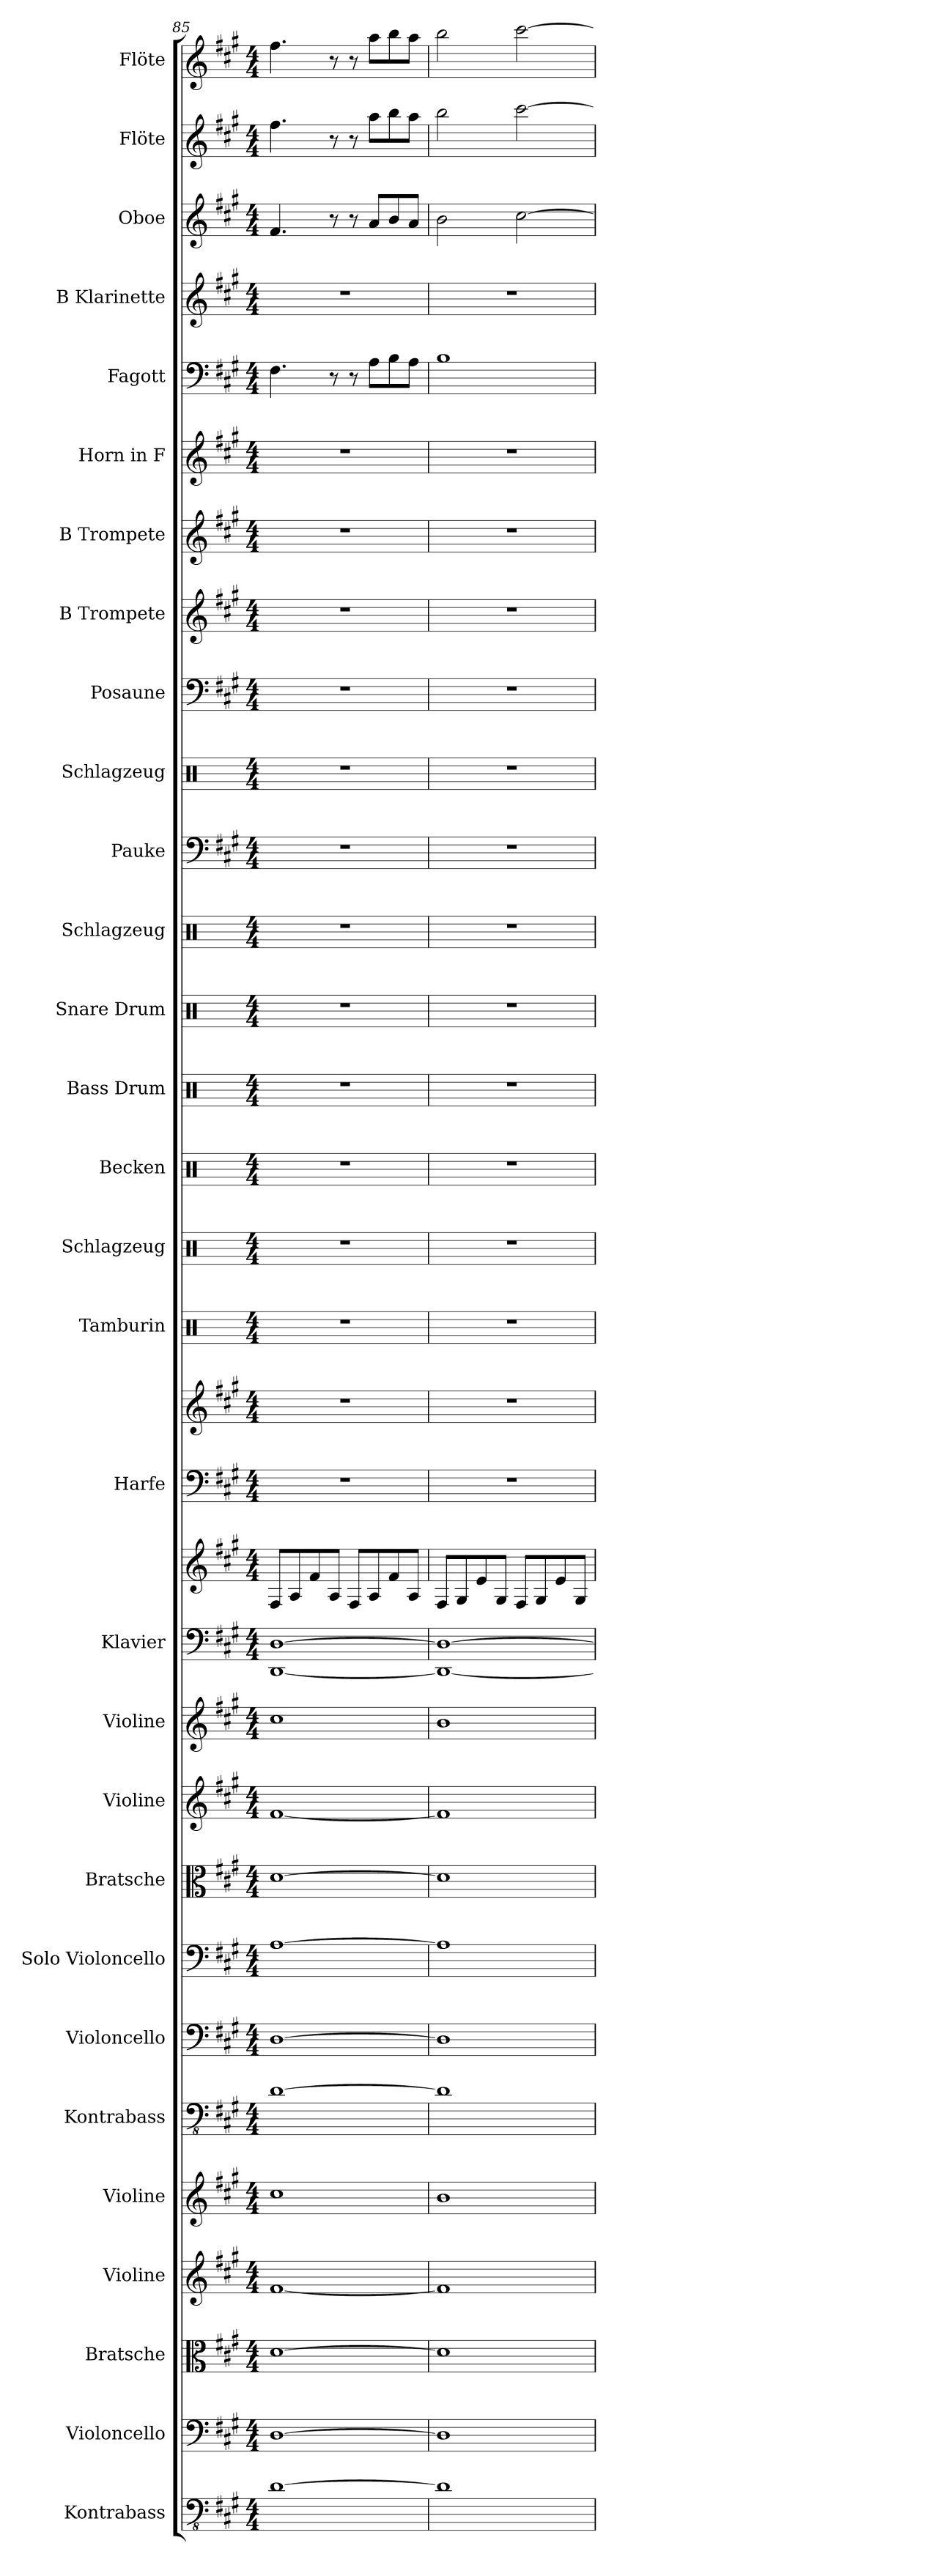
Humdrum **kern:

**kern	**kern	**kern	**kern	**kern	**kern	**kern	**kern	**kern	**kern	**kern	**kern	**kern	**kern	**kern	**kern	**kern	**kern	**kern	**kern	**kern	**kern	**kern	**kern	**kern	**kern	**kern	**kern	**kern	**kern	**kern	**kern
*part30	*part29	*part28	*part27	*part26	*part25	*part24	*part23	*part22	*part21	*part20	*part19	*part19	*part18	*part18	*part17	*part16	*part15	*part14	*part13	*part12	*part11	*part10	*part9	*part8	*part7	*part6	*part5	*part4	*part3	*part2	*part1
*staff32	*staff31	*staff30	*staff29	*staff28	*staff27	*staff26	*staff25	*staff24	*staff23	*staff22	*staff21	*staff20	*staff19	*staff18	*staff17	*staff16	*staff15	*staff14	*staff13	*staff12	*staff11	*staff10	*staff9	*staff8	*staff7	*staff6	*staff5	*staff4	*staff3	*staff2	*staff1
*I"Kontrabass	*I"Violoncello	*I"Bratsche	*I"Violine	*I"Violine	*I"Kontrabass	*I"Violoncello	*I"Solo Violoncello	*I"Bratsche	*I"Violine	*I"Violine	*I"Klavier	*	*I"Harfe	*	*I"Tamburin	*I"Schlagzeug	*I"Becken	*I"Bass Drum	*I"Snare Drum	*I"Schlagzeug	*I"Pauke	*I"Schlagzeug	*I"Posaune	*I"B Trompete	*I"B Trompete	*I"Horn in F	*I"Fagott	*I"B Klarinette	*I"Oboe	*I"Flöte	*I"Flöte
*I'Kb.	*I'Vc.	*I'Bra.	*I'Vl.	*I'Vl.	*I'Kb.	*I'Vc.	*I'Vc.	*I'Bra.	*I'Vl.	*I'Vl.	*I'Klav.	*	*I'Hrf.	*	*I'Tamb.	*I'Slzg.	*I'Bkn.	*I'B. Dr.	*I'Sn. Dr.	*I'Slzg.	*I'Pk.	*I'Slzg.	*I'Psn.	*I'B Tpt.	*I'B Tpt.	*	*I'Fgt.	*I'B Kl.	*I'Ob.	*I'Fl.	*I'Fl.
*clefFv4	*clefF4	*clefC3	*clefG2	*clefG2	*clefFv4	*clefF4	*clefF4	*clefC3	*clefG2	*clefG2	*clefF4	*clefG2	*clefF4	*clefG2	*clefX	*clefX	*clefX	*clefX	*clefX	*clefX	*clefF4	*clefX	*clefF4	*clefG2	*clefG2	*clefG2	*clefF4	*clefG2	*clefG2	*clefG2	*clefG2
*ITrd7c12	*	*	*	*	*ITrd7c12	*	*	*	*	*	*	*	*	*	*	*	*	*	*	*	*	*	*	*ITrd1c2	*ITrd1c2	*ITrd4c7	*	*ITrd1c2	*	*	*
*k[f#c#g#]	*k[f#c#g#]	*k[f#c#g#]	*k[f#c#g#]	*k[f#c#g#]	*k[f#c#g#]	*k[f#c#g#]	*k[f#c#g#]	*k[f#c#g#]	*k[f#c#g#]	*k[f#c#g#]	*k[f#c#g#]	*k[f#c#g#]	*k[f#c#g#]	*k[f#c#g#]	*k[]	*k[]	*k[]	*k[]	*k[]	*k[]	*k[f#c#g#]	*k[]	*k[f#c#g#]	*k[f#]	*k[f#]	*k[f#c#]	*k[f#c#g#]	*k[f#]	*k[f#c#g#]	*k[f#c#g#]	*k[f#c#g#]
*M4/4	*M4/4	*M4/4	*M4/4	*M4/4	*M4/4	*M4/4	*M4/4	*M4/4	*M4/4	*M4/4	*M4/4	*M4/4	*M4/4	*M4/4	*M4/4	*M4/4	*M4/4	*M4/4	*M4/4	*M4/4	*M4/4	*M4/4	*M4/4	*M4/4	*M4/4	*M4/4	*M4/4	*M4/4	*M4/4	*M4/4	*M4/4
=85	=85	=85	=85	=85	=85	=85	=85	=85	=85	=85	=85	=85	=85	=85	=85	=85	=85	=85	=85	=85	=85	=85	=85	=85	=85	=85	=85	=85	=85	=85	=85
[1DD	[1D	[1d	[1f#	1cc#	[1DD	[1D	[1A	[1d	[1f#	1cc#	[1DD [1D	8F#/L	1r	1r	1r	1r	1r	1r	1r	1r	1r	1r	1r	1r	1r	1r	4.F#\	1r	4.f#/	4.ff#\	4.ff#\
.	.	.	.	.	.	.	.	.	.	.	.	8A/	.	.	.	.	.	.	.	.	.	.	.	.	.	.	.	.	.	.	.
.	.	.	.	.	.	.	.	.	.	.	.	8f#/	.	.	.	.	.	.	.	.	.	.	.	.	.	.	.	.	.	.	.
.	.	.	.	.	.	.	.	.	.	.	.	8A/J	.	.	.	.	.	.	.	.	.	.	.	.	.	.	8r	.	8r	8r	8r
.	.	.	.	.	.	.	.	.	.	.	.	8F#/L	.	.	.	.	.	.	.	.	.	.	.	.	.	.	8r	.	8r	8r	8r
.	.	.	.	.	.	.	.	.	.	.	.	8A/	.	.	.	.	.	.	.	.	.	.	.	.	.	.	8A\L	.	8a/L	8aa\L	8aa\L
.	.	.	.	.	.	.	.	.	.	.	.	8f#/	.	.	.	.	.	.	.	.	.	.	.	.	.	.	8B\	.	8b/	8bb\	8bb\
.	.	.	.	.	.	.	.	.	.	.	.	8A/J	.	.	.	.	.	.	.	.	.	.	.	.	.	.	8A\J	.	8a/J	8aa\J	8aa\J
=86	=86	=86	=86	=86	=86	=86	=86	=86	=86	=86	=86	=86	=86	=86	=86	=86	=86	=86	=86	=86	=86	=86	=86	=86	=86	=86	=86	=86	=86	=86	=86
1DD]	1D]	1d]	1f#]	1b	1DD]	1D]	1A]	1d]	1f#]	1b	1DD_ 1D_	8F#/L	1r	1r	1r	1r	1r	1r	1r	1r	1r	1r	1r	1r	1r	1r	1B	1r	2b\	2bb\	2bb\
.	.	.	.	.	.	.	.	.	.	.	.	8G#/	.	.	.	.	.	.	.	.	.	.	.	.	.	.	.	.	.	.	.
.	.	.	.	.	.	.	.	.	.	.	.	8e/	.	.	.	.	.	.	.	.	.	.	.	.	.	.	.	.	.	.	.
.	.	.	.	.	.	.	.	.	.	.	.	8G#/J	.	.	.	.	.	.	.	.	.	.	.	.	.	.	.	.	.	.	.
.	.	.	.	.	.	.	.	.	.	.	.	8F#/L	.	.	.	.	.	.	.	.	.	.	.	.	.	.	.	.	[2cc#\	[2ccc#\	[2ccc#\
.	.	.	.	.	.	.	.	.	.	.	.	8G#/	.	.	.	.	.	.	.	.	.	.	.	.	.	.	.	.	.	.	.
.	.	.	.	.	.	.	.	.	.	.	.	8e/	.	.	.	.	.	.	.	.	.	.	.	.	.	.	.	.	.	.	.
.	.	.	.	.	.	.	.	.	.	.	.	8G#/J	.	.	.	.	.	.	.	.	.	.	.	.	.	.	.	.	.	.	.
=	=	=	=	=	=	=	=	=	=	=	=	=	=	=	=	=	=	=	=	=	=	=	=	=	=	=	=	=	=	=	=
*-	*-	*-	*-	*-	*-	*-	*-	*-	*-	*-	*-	*-	*-	*-	*-	*-	*-	*-	*-	*-	*-	*-	*-	*-	*-	*-	*-	*-	*-	*-	*-
